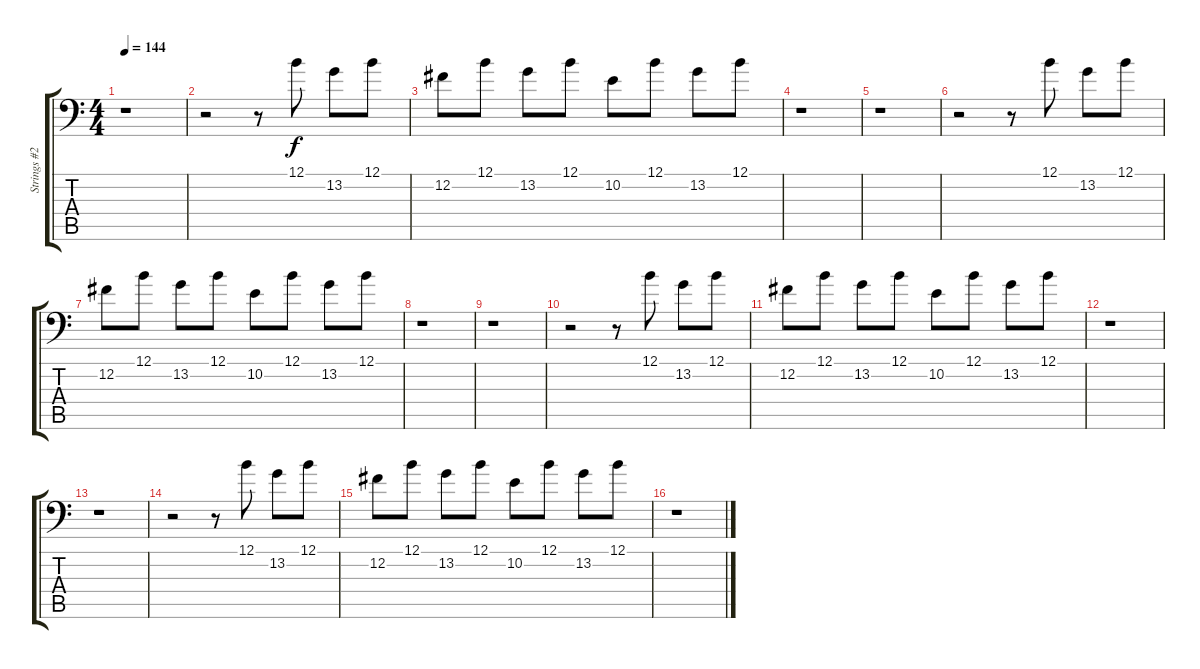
\track ("Strings #2" "Strings #2") {instrument violin}
\staff {score tabs}
\tuning (B3 Gb3 D3 A2 E2 A1) {hide}
\ts (4 4)
\tempo 144
\clef f4
\ks c
r.1{dy f} |
r.2 r.8 12.1.8 13.2.8 12.1.8 |
12.2.8 12.1.8 13.2.8 12.1.8 10.2.8 12.1.8 13.2.8 12.1.8 |
r.1 |
r.1 |
r.2 r.8 12.1.8 13.2.8 12.1.8 |
12.2.8 12.1.8 13.2.8 12.1.8 10.2.8 12.1.8 13.2.8 12.1.8 |
r.1 |
r.1 |
r.2 r.8 12.1.8 13.2.8 12.1.8 |
12.2.8 12.1.8 13.2.8 12.1.8 10.2.8 12.1.8 13.2.8 12.1.8 |
r.1{volume 7} |
r.1 |
r.2 r.8 12.1.8 13.2.8 12.1.8 |
12.2.8 12.1.8 13.2.8 12.1.8 10.2.8 12.1.8 13.2.8 12.1.8 |
r.1{volume 4}
